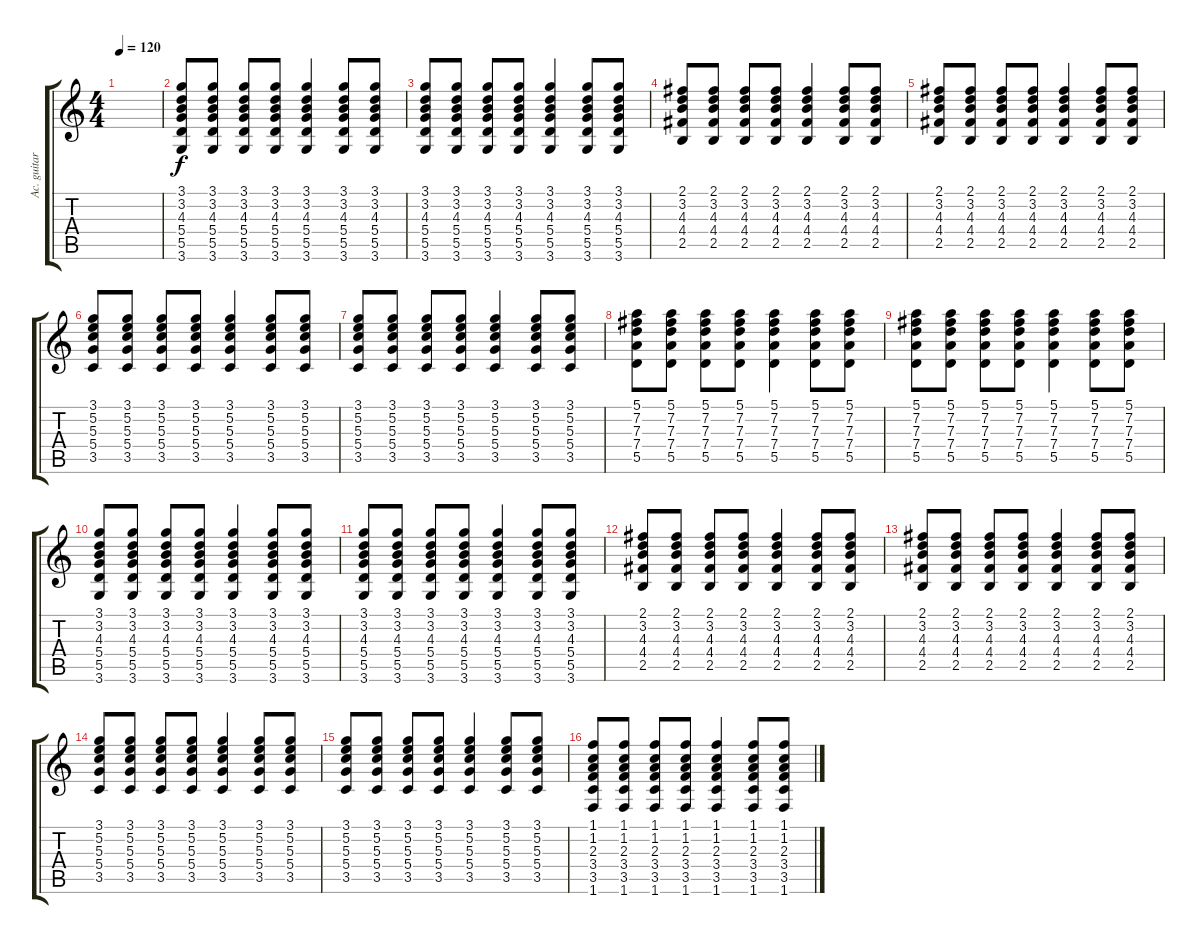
\track ("Ac. guitar" "Ac. guitar") {instrument acousticguitarsteel}
\staff {score tabs}
\tuning (E4 B3 G3 D3 A2 E2) {hide}
\ts (4 4)
\tempo 120
\clef g2
\ks c
|
(3.1 3.2 4.3 5.4 5.5 3.6).8 (3.1 3.2 4.3 5.4 5.5 3.6).8 (3.1 3.2 4.3 5.4 5.5 3.6).8 (3.1 3.2 4.3 5.4 5.5 3.6).8 (3.1 3.2 4.3 5.4 5.5 3.6).4 (3.1 3.2 4.3 5.4 5.5 3.6).8 (3.1 3.2 4.3 5.4 5.5 3.6).8 |
(3.1 3.2 4.3 5.4 5.5 3.6).8 (3.1 3.2 4.3 5.4 5.5 3.6).8 (3.1 3.2 4.3 5.4 5.5 3.6).8 (3.1 3.2 4.3 5.4 5.5 3.6).8 (3.1 3.2 4.3 5.4 5.5 3.6).4 (3.1 3.2 4.3 5.4 5.5 3.6).8 (3.1 3.2 4.3 5.4 5.5 3.6).8 |
(2.1 3.2 4.3 4.4 2.5).8 (2.1 3.2 4.3 4.4 2.5).8 (2.1 3.2 4.3 4.4 2.5).8 (2.1 3.2 4.3 4.4 2.5).8 (2.1 3.2 4.3 4.4 2.5).4 (2.1 3.2 4.3 4.4 2.5).8 (2.1 3.2 4.3 4.4 2.5).8 |
(2.1 3.2 4.3 4.4 2.5).8 (2.1 3.2 4.3 4.4 2.5).8 (2.1 3.2 4.3 4.4 2.5).8 (2.1 3.2 4.3 4.4 2.5).8 (2.1 3.2 4.3 4.4 2.5).4 (2.1 3.2 4.3 4.4 2.5).8 (2.1 3.2 4.3 4.4 2.5).8 |
(3.1 5.2 5.3 5.4 3.5).8 (3.1 5.2 5.3 5.4 3.5).8 (3.1 5.2 5.3 5.4 3.5).8 (3.1 5.2 5.3 5.4 3.5).8 (3.1 5.2 5.3 5.4 3.5).4 (3.1 5.2 5.3 5.4 3.5).8 (3.1 5.2 5.3 5.4 3.5).8 |
(3.1 5.2 5.3 5.4 3.5).8 (3.1 5.2 5.3 5.4 3.5).8 (3.1 5.2 5.3 5.4 3.5).8 (3.1 5.2 5.3 5.4 3.5).8 (3.1 5.2 5.3 5.4 3.5).4 (3.1 5.2 5.3 5.4 3.5).8 (3.1 5.2 5.3 5.4 3.5).8 |
(5.1 7.2 7.3 7.4 5.5).8 (5.1 7.2 7.3 7.4 5.5).8 (5.1 7.2 7.3 7.4 5.5).8 (5.1 7.2 7.3 7.4 5.5).8 (5.1 7.2 7.3 7.4 5.5).4 (5.1 7.2 7.3 7.4 5.5).8 (5.1 7.2 7.3 7.4 5.5).8 |
(5.1 7.2 7.3 7.4 5.5).8 (5.1 7.2 7.3 7.4 5.5).8 (5.1 7.2 7.3 7.4 5.5).8 (5.1 7.2 7.3 7.4 5.5).8 (5.1 7.2 7.3 7.4 5.5).4 (5.1 7.2 7.3 7.4 5.5).8 (5.1 7.2 7.3 7.4 5.5).8 |
(3.1 3.2 4.3 5.4 5.5 3.6).8 (3.1 3.2 4.3 5.4 5.5 3.6).8 (3.1 3.2 4.3 5.4 5.5 3.6).8 (3.1 3.2 4.3 5.4 5.5 3.6).8 (3.1 3.2 4.3 5.4 5.5 3.6).4 (3.1 3.2 4.3 5.4 5.5 3.6).8 (3.1 3.2 4.3 5.4 5.5 3.6).8 |
(3.1 3.2 4.3 5.4 5.5 3.6).8 (3.1 3.2 4.3 5.4 5.5 3.6).8 (3.1 3.2 4.3 5.4 5.5 3.6).8 (3.1 3.2 4.3 5.4 5.5 3.6).8 (3.1 3.2 4.3 5.4 5.5 3.6).4 (3.1 3.2 4.3 5.4 5.5 3.6).8 (3.1 3.2 4.3 5.4 5.5 3.6).8 |
(2.1 3.2 4.3 4.4 2.5).8 (2.1 3.2 4.3 4.4 2.5).8 (2.1 3.2 4.3 4.4 2.5).8 (2.1 3.2 4.3 4.4 2.5).8 (2.1 3.2 4.3 4.4 2.5).4 (2.1 3.2 4.3 4.4 2.5).8 (2.1 3.2 4.3 4.4 2.5).8 |
(2.1 3.2 4.3 4.4 2.5).8 (2.1 3.2 4.3 4.4 2.5).8 (2.1 3.2 4.3 4.4 2.5).8 (2.1 3.2 4.3 4.4 2.5).8 (2.1 3.2 4.3 4.4 2.5).4 (2.1 3.2 4.3 4.4 2.5).8 (2.1 3.2 4.3 4.4 2.5).8 |
(3.1 5.2 5.3 5.4 3.5).8 (3.1 5.2 5.3 5.4 3.5).8 (3.1 5.2 5.3 5.4 3.5).8 (3.1 5.2 5.3 5.4 3.5).8 (3.1 5.2 5.3 5.4 3.5).4 (3.1 5.2 5.3 5.4 3.5).8 (3.1 5.2 5.3 5.4 3.5).8 |
(3.1 5.2 5.3 5.4 3.5).8 (3.1 5.2 5.3 5.4 3.5).8 (3.1 5.2 5.3 5.4 3.5).8 (3.1 5.2 5.3 5.4 3.5).8 (3.1 5.2 5.3 5.4 3.5).4 (3.1 5.2 5.3 5.4 3.5).8 (3.1 5.2 5.3 5.4 3.5).8 |
(1.1 1.2 2.3 3.4 3.5 1.6).8 (1.1 1.2 2.3 3.4 3.5 1.6).8 (1.1 1.2 2.3 3.4 3.5 1.6).8 (1.1 1.2 2.3 3.4 3.5 1.6).8 (1.1 1.2 2.3 3.4 3.5 1.6).4 (1.1 1.2 2.3 3.4 3.5 1.6).8 (1.1 1.2 2.3 3.4 3.5 1.6).8
